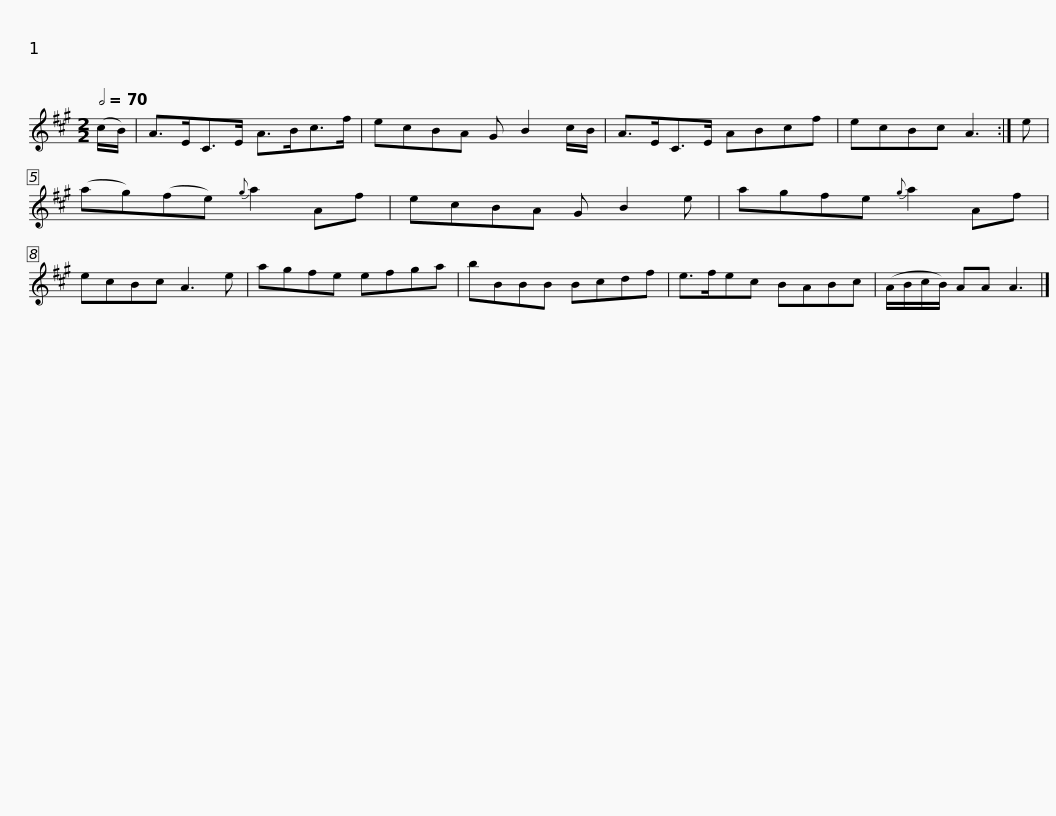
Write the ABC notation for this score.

X:1
L:1/8
Q:1/2=70
M:2/2
I:linebreak $
K:A
V:1 treble
V:1
 (c/B/) | A>EC>E A>Bc>f | ecBA G B2 c/B/ | A>EC>E ABcf | ecBc A3 :| %5
 e |$ (ag)(fe){g} a2 Af | ecBA G B2 e | agfe{g} a2 Af | ecBc A3 e | %10
 agfe efga |$ bBBB Bcdf | e>fec BABc | (A/B/c/B/) AA A3 |] %14
